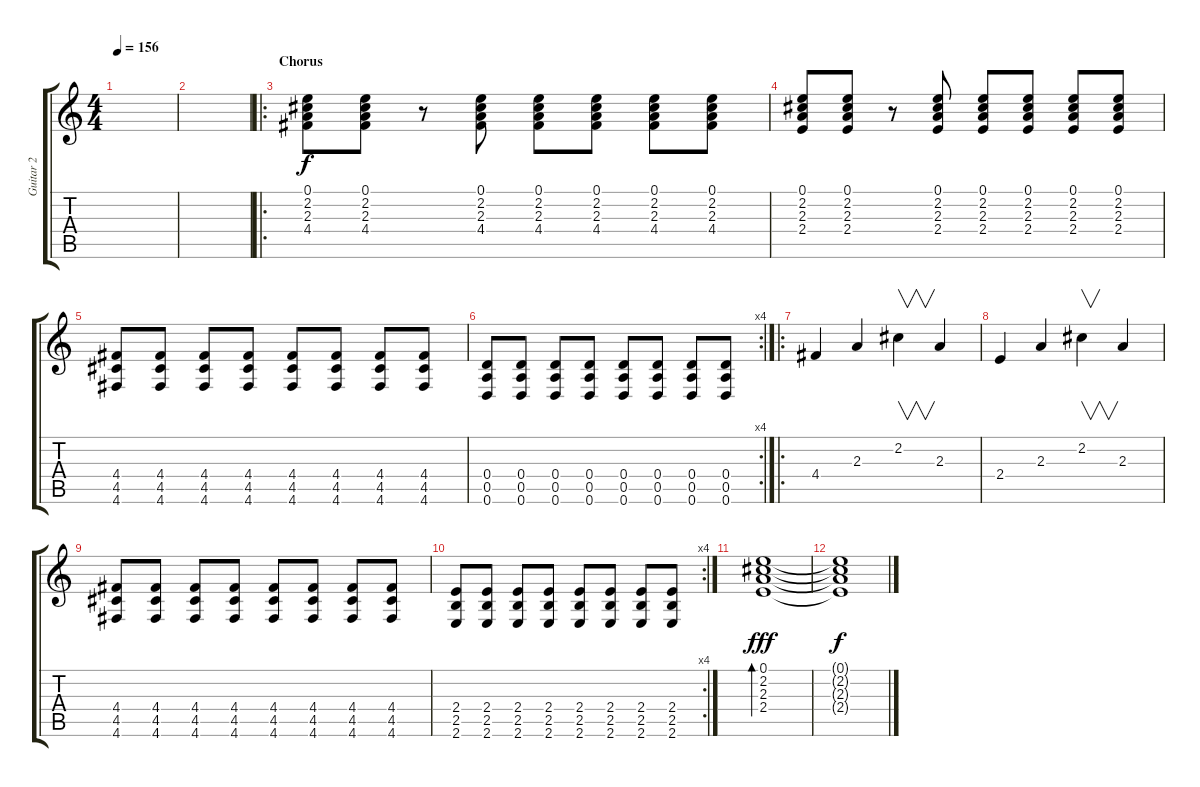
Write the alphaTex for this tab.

\track ("Guitar 2" "Guitar 2") {instrument distortionguitar}
\staff {score tabs}
\tuning (E4 B3 G3 D3 A2 D2) {hide}
\ts (4 4)
\tempo 156
\clef g2
\ks c
|
|
\ro
\section ("" "Chorus")
(0.1 2.2 2.3 4.4).8{instrument distortionguitar} (0.1 2.2 2.3 4.4).8 r.8 (0.1 2.2 2.3 4.4).8 (0.1 2.2 2.3 4.4).8 (0.1 2.2 2.3 4.4).8 (0.1 2.2 2.3 4.4).8 (0.1 2.2 2.3 4.4).8 |
(0.1 2.2 2.3 2.4).8 (0.1 2.2 2.3 2.4).8 r.8 (0.1 2.2 2.3 2.4).8 (0.1 2.2 2.3 2.4).8 (0.1 2.2 2.3 2.4).8 (0.1 2.2 2.3 2.4).8 (0.1 2.2 2.3 2.4).8 |
(4.4 4.5 4.6).8 (4.4 4.5 4.6).8 (4.4 4.5 4.6).8 (4.4 4.5 4.6).8 (4.4 4.5 4.6).8 (4.4 4.5 4.6).8 (4.4 4.5 4.6).8 (4.4 4.5 4.6).8 |
\rc 4
(0.4 0.5 0.6).8 (0.4 0.5 0.6).8 (0.4 0.5 0.6).8 (0.4 0.5 0.6).8 (0.4 0.5 0.6).8 (0.4 0.5 0.6).8 (0.4 0.5 0.6).8 (0.4 0.5 0.6).8 |
\ro
4.4.4 2.3.4 2.2.4{v} 2.3.4 |
2.4.4 2.3.4 2.2.4{v} 2.3.4 |
(4.4 4.5 4.6).8 (4.4 4.5 4.6).8 (4.4 4.5 4.6).8 (4.4 4.5 4.6).8 (4.4 4.5 4.6).8 (4.4 4.5 4.6).8 (4.4 4.5 4.6).8 (4.4 4.5 4.6).8 |
\rc 4
(2.4 2.5 2.6).8 (2.4 2.5 2.6).8 (2.4 2.5 2.6).8 (2.4 2.5 2.6).8 (2.4 2.5 2.6).8 (2.4 2.5 2.6).8 (2.4 2.5 2.6).8 (2.4 2.5 2.6).8 |
(0.1 2.2 2.3 2.4).1{bd 480 dy fff} |
(0.1{t} 2.2{t} 2.3{t} 2.4{t}).1{dy f}
